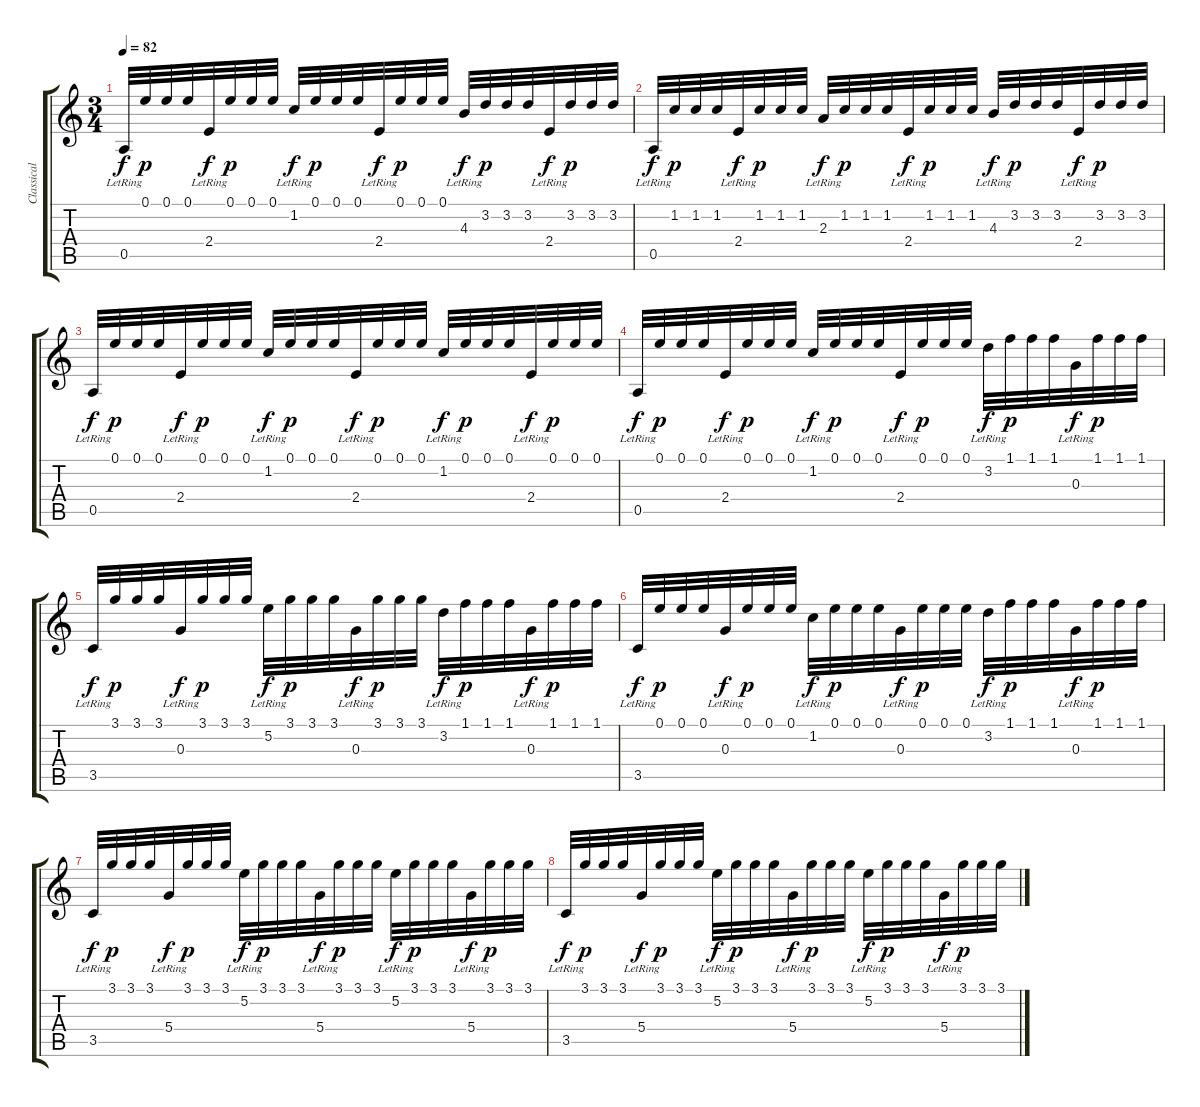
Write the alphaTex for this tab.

\track ("Classical Guitar" "Classical ") {instrument acousticguitarnylon}
\staff {score tabs}
\tuning (E4 B3 G3 D3 A2 E2) {hide}
\ts (3 4)
\tempo 82
\clef g2
\ks c
0.5{lr}.32{dy f instrument acousticguitarnylon} 0.1.32{dy p} 0.1.32 0.1.32 2.4{lr}.32{dy f} 0.1.32{dy p} 0.1.32 0.1.32 1.2{lr}.32{dy f} 0.1.32{dy p} 0.1.32 0.1.32 2.4{lr}.32{dy f} 0.1.32{dy p} 0.1.32 0.1.32 4.3{lr}.32{dy f} 3.2.32{dy p} 3.2.32 3.2.32 2.4{lr}.32{dy f} 3.2.32{dy p} 3.2.32 3.2.32 |
0.5{lr}.32{dy f} 1.2.32{dy p} 1.2.32 1.2.32 2.4{lr}.32{dy f} 1.2.32{dy p} 1.2.32 1.2.32 2.3{lr}.32{dy f} 1.2.32{dy p} 1.2.32 1.2.32 2.4{lr}.32{dy f} 1.2.32{dy p} 1.2.32 1.2.32 4.3{lr}.32{dy f} 3.2.32{dy p} 3.2.32 3.2.32 2.4{lr}.32{dy f} 3.2.32{dy p} 3.2.32 3.2.32 |
0.5{lr}.32{dy f} 0.1.32{dy p} 0.1.32 0.1.32 2.4{lr}.32{dy f} 0.1.32{dy p} 0.1.32 0.1.32 1.2{lr}.32{dy f} 0.1.32{dy p} 0.1.32 0.1.32 2.4{lr}.32{dy f} 0.1.32{dy p} 0.1.32 0.1.32 1.2{lr}.32{dy f} 0.1.32{dy p} 0.1.32 0.1.32 2.4{lr}.32{dy f} 0.1.32{dy p} 0.1.32 0.1.32 |
0.5{lr}.32{dy f} 0.1.32{dy p} 0.1.32 0.1.32 2.4{lr}.32{dy f} 0.1.32{dy p} 0.1.32 0.1.32 1.2{lr}.32{dy f} 0.1.32{dy p} 0.1.32 0.1.32 2.4{lr}.32{dy f} 0.1.32{dy p} 0.1.32 0.1.32 3.2{lr}.32{dy f} 1.1.32{dy p} 1.1.32 1.1.32 0.3{lr}.32{dy f} 1.1.32{dy p} 1.1.32 1.1.32 |
3.5{lr}.32{dy f} 3.1.32{dy p} 3.1.32 3.1.32 0.3{lr}.32{dy f} 3.1.32{dy p} 3.1.32 3.1.32 5.2{lr}.32{dy f} 3.1.32{dy p} 3.1.32 3.1.32 0.3{lr}.32{dy f} 3.1.32{dy p} 3.1.32 3.1.32 3.2{lr}.32{dy f} 1.1.32{dy p} 1.1.32 1.1.32 0.3{lr}.32{dy f} 1.1.32{dy p} 1.1.32 1.1.32 |
3.5{lr}.32{dy f} 0.1.32{dy p} 0.1.32 0.1.32 0.3{lr}.32{dy f} 0.1.32{dy p} 0.1.32 0.1.32 1.2{lr}.32{dy f} 0.1.32{dy p} 0.1.32 0.1.32 0.3{lr}.32{dy f} 0.1.32{dy p} 0.1.32 0.1.32 3.2{lr}.32{dy f} 1.1.32{dy p} 1.1.32 1.1.32 0.3{lr}.32{dy f} 1.1.32{dy p} 1.1.32 1.1.32 |
3.5{lr}.32{dy f} 3.1.32{dy p} 3.1.32 3.1.32 5.4{lr}.32{dy f} 3.1.32{dy p} 3.1.32 3.1.32 5.2{lr}.32{dy f} 3.1.32{dy p} 3.1.32 3.1.32 5.4{lr}.32{dy f} 3.1.32{dy p} 3.1.32 3.1.32 5.2{lr}.32{dy f} 3.1.32{dy p} 3.1.32 3.1.32 5.4{lr}.32{dy f} 3.1.32{dy p} 3.1.32 3.1.32 |
3.5{lr}.32{dy f} 3.1.32{dy p} 3.1.32 3.1.32 5.4{lr}.32{dy f} 3.1.32{dy p} 3.1.32 3.1.32 5.2{lr}.32{dy f} 3.1.32{dy p} 3.1.32 3.1.32 5.4{lr}.32{dy f} 3.1.32{dy p} 3.1.32 3.1.32 5.2{lr}.32{dy f} 3.1.32{dy p} 3.1.32 3.1.32 5.4{lr}.32{dy f} 3.1.32{dy p} 3.1.32 3.1.32
